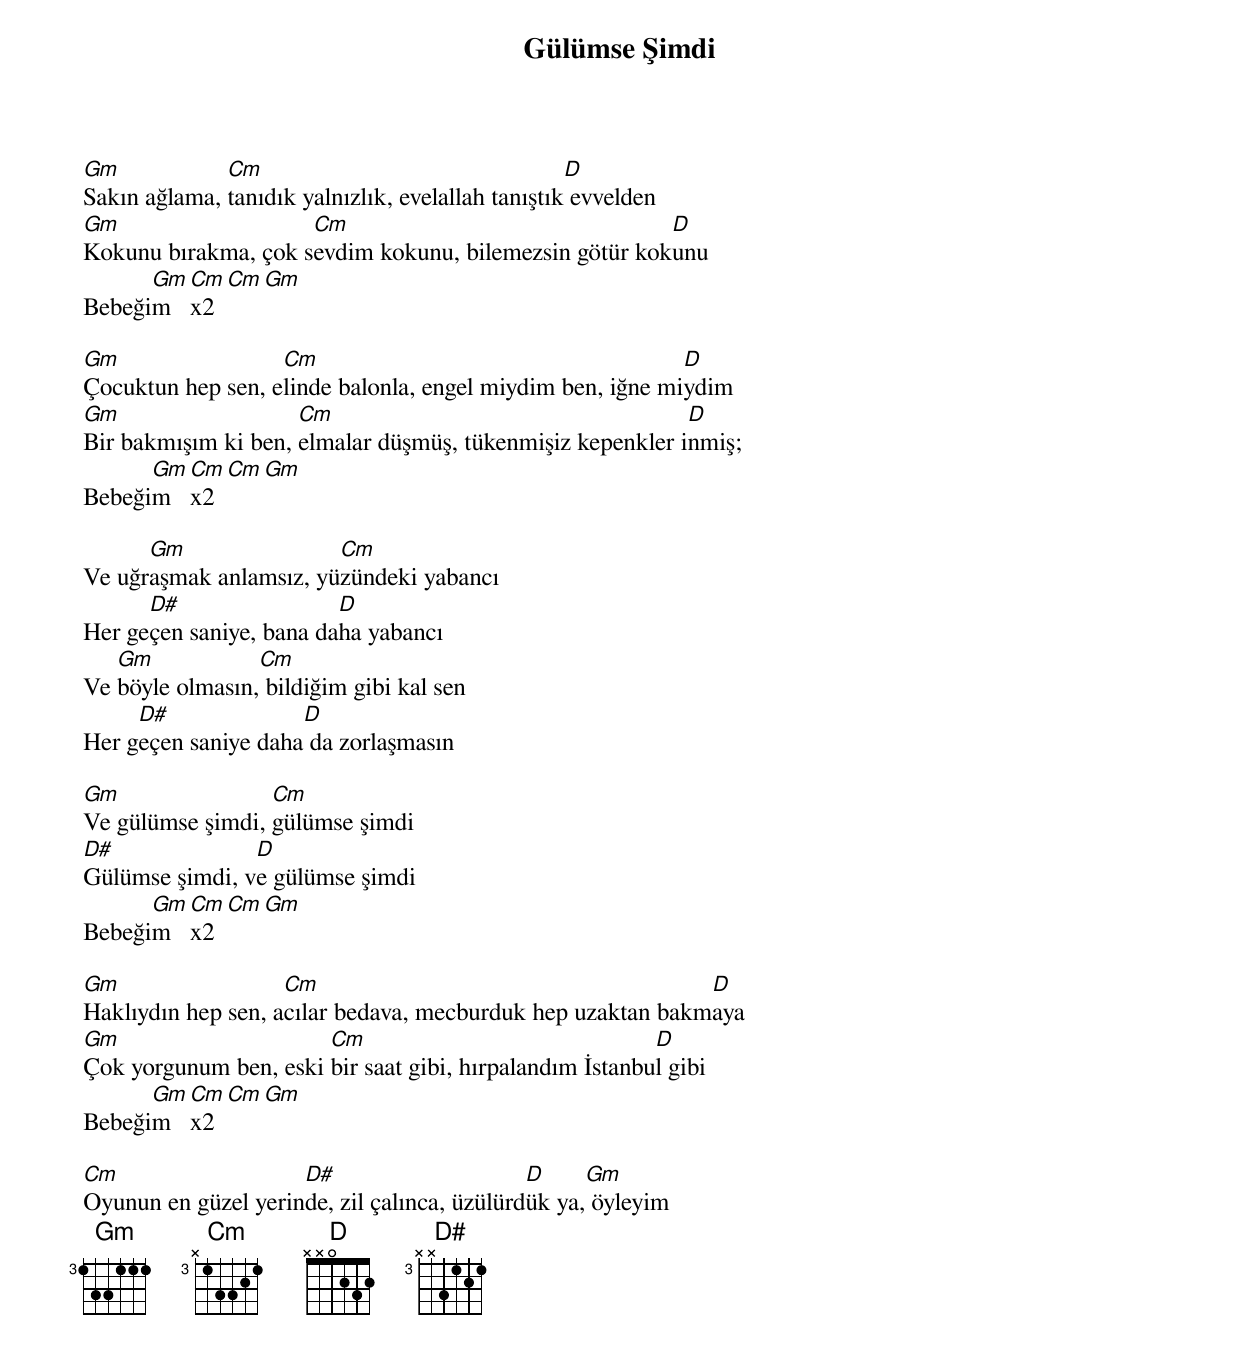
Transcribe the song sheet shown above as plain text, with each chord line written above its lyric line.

{title: Gülümse Şimdi}
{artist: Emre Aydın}

Gm            Cm                                   D
Sakın ağlama, tanıdık yalnızlık, evelallah tanıştık evvelden
Gm                   Cm                                D
Kokunu bırakma, çok sevdim kokunu, bilemezsin götür kokunu
      Gm  Cm Cm Gm
Bebeğim   x2

Gm                 Cm                                      D
Çocuktun hep sen, elinde balonla, engel miydim ben, iğne miydim
Gm                   Cm                                    D
Bir bakmışım ki ben, elmalar düşmüş, tükenmişiz kepenkler inmiş;
      Gm  Cm Cm Gm
Bebeğim   x2

      Gm                Cm
Ve uğraşmak anlamsız, yüzündeki yabancı
      D#                 D
Her geçen saniye, bana daha yabancı
   Gm            Cm
Ve böyle olmasın, bildiğim gibi kal sen
     D#              D
Her geçen saniye daha da zorlaşmasın

Gm                Cm
Ve gülümse şimdi, gülümse şimdi
D#              D
Gülümse şimdi, ve gülümse şimdi
      Gm  Cm Cm Gm
Bebeğim   x2

Gm                  Cm                                      D
Haklıydın hep sen, acılar bedava, mecburduk hep uzaktan bakmaya
Gm                     Cm                                D
Çok yorgunum ben, eski bir saat gibi, hırpalandım İstanbul gibi
      Gm  Cm Cm Gm
Bebeğim   x2

Cm                   D#                      D     Gm
Oyunun en güzel yerinde, zil çalınca, üzülürdük ya, öyleyim
